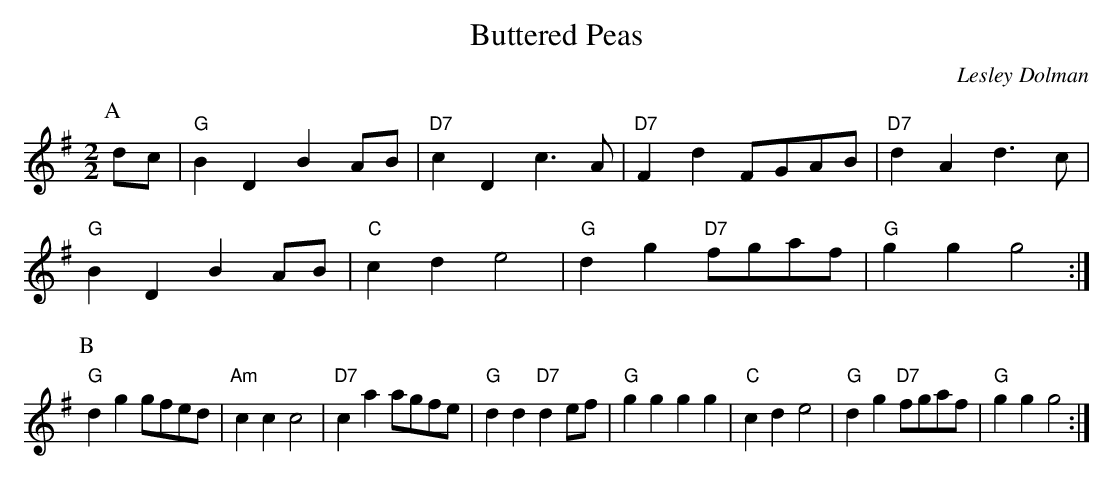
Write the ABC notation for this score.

X:1
T:Buttered Peas
C:Lesley Dolman
M:2/2
K:G
P:A
dc|"G"B2D2 B2AB|"D7"c2D2 c3A|"D7"F2d2 FGAB|"D7"d2A2 d3c|
"G"B2D2 B2AB|"C"c2d2 e4|"G"d2g2 "D7"fgaf|"G"g2g2 g4:|
P:B
"G"d2g2 gfed|"Am"c2c2 c4|"D7"c2a2 agfe|"G"d2d2 "D7"d2ef|"G"g2g2 g2g2|\
"C"c2d2 e4|"G"d2g2 "D7"fgaf|"G"g2g2 g4:|
